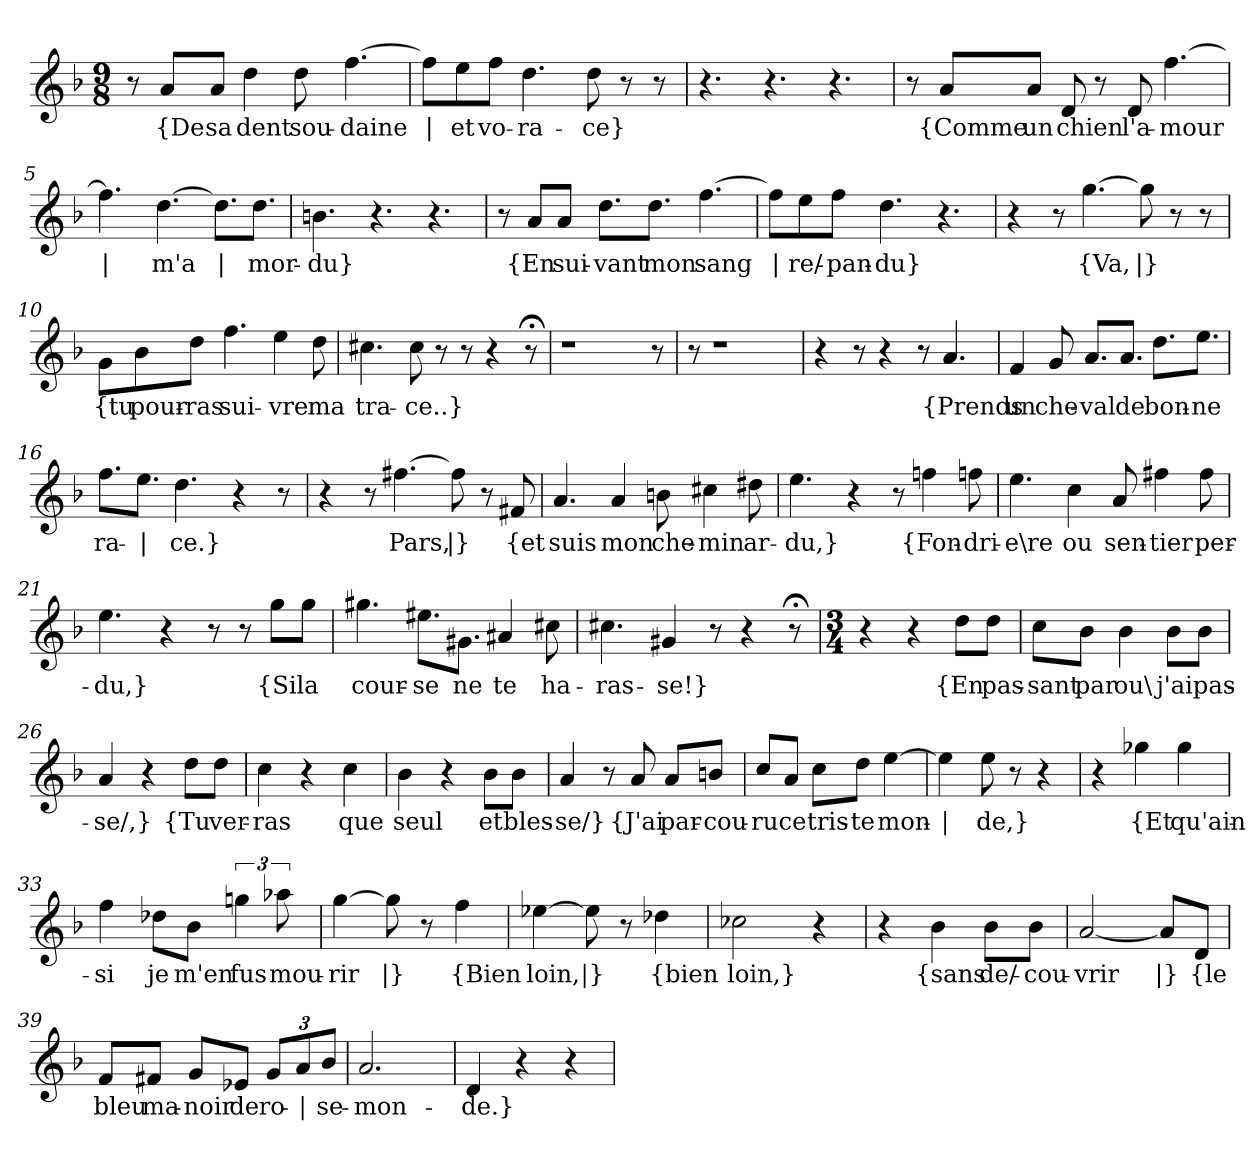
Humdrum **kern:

**kern	**text
*part1	*part1
*staff1	*staff1
*clefG2	*
*k[b-]	*
*M9/8	*
=1	=1
8r	.
!	!LO:LY:b
8a/L	{De
!	!LO:LY:b
8a/J	sa
!	!LO:LY:b
4dd\	dent
!	!LO:LY:b
8dd\	sou-
!	!LO:LY:b
[4.ff\	-daine
=2	=2
!	!LO:LY:b
8ff\L]	|
!	!LO:LY:b
8ee\	et
!	!LO:LY:b
8ff\J	vo-
!	!LO:LY:b
4.dd\	-ra-
!	!LO:LY:b
8dd\	-ce}
8r	.
8r	.
=3	=3
4.r	.
4.r	.
4.r	.
=4	=4
8r	.
!	!LO:LY:b
8a/L	{Comme
!	!LO:LY:b
8a/J	un
!	!LO:LY:b
8d/	chien
8r	.
!	!LO:LY:b
8d/	l'a-
!	!LO:LY:b
[4.ff\	-mour
!!LO:LB:g=z
=5	=5
!	!LO:LY:b
4.ff\]	|
!	!LO:LY:b
[4.dd\	m'a
!	!LO:LY:b
8.dd\L]	|
!	!LO:LY:b
8.dd\J	mor-
=6	=6
!	!LO:LY:b
4.bn\	du}
4.r	.
4.r	.
=7	=7
8r	.
!	!LO:LY:b
8a/L	{En
!	!LO:LY:b
8a/J	sui-
!	!LO:LY:b
8.dd\L	-vant
!	!LO:LY:b
8.dd\J	mon
!	!LO:LY:b
[4.ff\	sang
=8	=8
!	!LO:LY:b
8ff\L]	|
!	!LO:LY:b
8ee\	re/-
!	!LO:LY:b
8ff\J	-pan-
!	!LO:LY:b
4.dd\	-du}
4.r	.
=9	=9
4r	.
8r	.
!	!LO:LY:b
[4.gg\	{Va,
!	!LO:LY:b
8gg\]	|}
8r	.
8r	.
!!LO:LB:g=z
=10	=10
!	!LO:LY:b
8g\L	{tu
!	!LO:LY:b
8b-\	pour-
!	!LO:LY:b
8dd\J	-ras
!	!LO:LY:b
4.ff\	sui-
!	!LO:LY:b
4ee\	-vre
!	!LO:LY:b
8dd\	ma
=11	=11
!	!LO:LY:b
4.cc#X\	tra-
!	!LO:LY:b
8cc#\	-ce..}
8r	.
8r	.
4r	.
8r;<	.
=12	=12
1r	.
8r	.
=13	=13
8r	.
1r	.
=14	=14
4r	.
8r	.
4r	.
8r	.
!	!LO:LY:b
4.a/	{Prends
=15	=15
!	!LO:LY:b
4f/	un
!	!LO:LY:b
8g/	che-
!	!LO:LY:b
8.a/L	-val
!	!LO:LY:b
8.a/J	de
!	!LO:LY:b
8.dd\L	bon-
!	!LO:LY:b
8.ee\J	-ne
!!LO:LB:g=z
=16	=16
!	!LO:LY:b
8.ff\L	ra-
!	!LO:LY:b
8.ee\J	|
!	!LO:LY:b
4.dd\	-ce.}
4r	.
8r	.
=17	=17
4r	.
8r	.
!	!LO:LY:b
[4.ff#X\	Pars,
!	!LO:LY:b
8ff#\]	|}
8r	.
!	!LO:LY:b
8f#X/	{et
=18	=18
!	!LO:LY:b
4.a/	suis
!	!LO:LY:b
4a/	mon
!	!LO:LY:b
8bn\	che-
!	!LO:LY:b
4cc#X\	-min
!	!LO:LY:b
8dd#X\	ar-
=19	=19
!	!LO:LY:b
4.ee\	-du,}
4r	.
8r	.
!	!LO:LY:b
4ffn\	{Fon-
!	!LO:LY:b
8ffn\	-dri-
!!LO:LB:g=z
=20	=20
!	!LO:LY:b
4.ee\	-e\re
!	!LO:LY:b
4cc\	ou
!	!LO:LY:b
8a/	sen-
!	!LO:LY:b
4ff#X\	-tier
!	!LO:LY:b
8ff#\	per-
=21	=21
!	!LO:LY:b
4.ee\	-du,}
4r	.
8r	.
8r	.
!	!LO:LY:b
8gg\L	{Si
!	!LO:LY:b
8gg\J	la
=22	=22
!	!LO:LY:b
4.gg#X\	cour-
!	!LO:LY:b
8.ee#X\L	-se
!	!LO:LY:b
8.g#X\J	ne
!	!LO:LY:b
4a#X/	te
!	!LO:LY:b
8cc#X\	ha-
=23	=23
!	!LO:LY:b
4.cc#X\	-ras-
!	!LO:LY:b
4g#X/	-se!}
8r	.
4r	.
8r;<	.
=24	=24
*M3/4	*
4r	.
4r	.
!	!LO:LY:b
8dd\L	{En
!	!LO:LY:b
8dd\J	pas-
!!LO:LB:g=z
=25	=25
!	!LO:LY:b
8cc\L	-sant
!	!LO:LY:b
8b-\J	par
!	!LO:LY:b
4b-\	ou\
!	!LO:LY:b
8b-\L	j'ai
!	!LO:LY:b
8b-\J	pas-
=26	=26
!	!LO:LY:b
4a/	-se/,}
4r	.
!	!LO:LY:b
8dd\L	{Tu
!	!LO:LY:b
8dd\J	ver-
=27	=27
!	!LO:LY:b
4cc\	-ras
4r	.
!	!LO:LY:b
4cc\	que
=28	=28
!	!LO:LY:b
4b-\	seul
4r	.
!	!LO:LY:b
8b-\L	et
!	!LO:LY:b
8b-\J	bles-
=29	=29
!	!LO:LY:b
4a/	-se/}
8r	.
!	!LO:LY:b
8a/	{J'ai
!	!LO:LY:b
8a/L	par-
!	!LO:LY:b
8bn/J	-cou-
=30	=30
!	!LO:LY:b
8cc/L	-ru
!	!LO:LY:b
8a/J	ce
!	!LO:LY:b
8cc\L	tris-
!	!LO:LY:b
8dd\J	-te
!	!LO:LY:b
[4ee\	mon-
!!LO:LB:g=z
=31	=31
!	!LO:LY:b
4ee\]	|
!	!LO:LY:b
8ee\	-de,}
8r	.
4r	.
=32	=32
4r	.
!	!LO:LY:b
4gg-X\	{Et
!	!LO:LY:b
4gg-\	qu'ain-
=33	=33
!	!LO:LY:b
4ff\	-si
!	!LO:LY:b
8dd-X\L	je
!	!LO:LY:b
8b-\J	m'en
!	!LO:LY:b
6ggn\	fus
!	!LO:LY:b
12aa-X\	mou-
=34	=34
!	!LO:LY:b
[4gg\	-rir
!	!LO:LY:b
8gg\]	|}
8r	.
!	!LO:LY:b
4ff\	{Bien
=35	=35
!	!LO:LY:b
[4ee-X\	loin,
!	!LO:LY:b
8ee-\]	|}
8r	.
!	!LO:LY:b
4dd-X\	{bien
=36	=36
!	!LO:LY:b
2cc-X\	loin,}
4r	.
=37	=37
4r	.
!	!LO:LY:b
4b-\	{sans
!	!LO:LY:b
8b-\L	de/-
!	!LO:LY:b
8b-\J	-cou-
!!LO:LB:g=z
=38	=38
!	!LO:LY:b
[2a/	-vrir
!	!LO:LY:b
8a/L]	|}
!	!LO:LY:b
8d/J	{le
=39	=39
!	!LO:LY:b
8f/L	bleu
!	!LO:LY:b
8f#X/J	ma-
!	!LO:LY:b
8g/L	-noir
!	!LO:LY:b
8e-X/J	de
*Xbrackettup	*
!	!LO:LY:b
12g/L	ro-
!	!LO:LY:b
12a/	|
!	!LO:LY:b
12b-/J	-se-
=40	=40
!	!LO:LY:b
2.a/	-mon-
=41	=41
!	!LO:LY:b
4d/	-de.}
4r	.
4r	.
=	=
*-	*-
